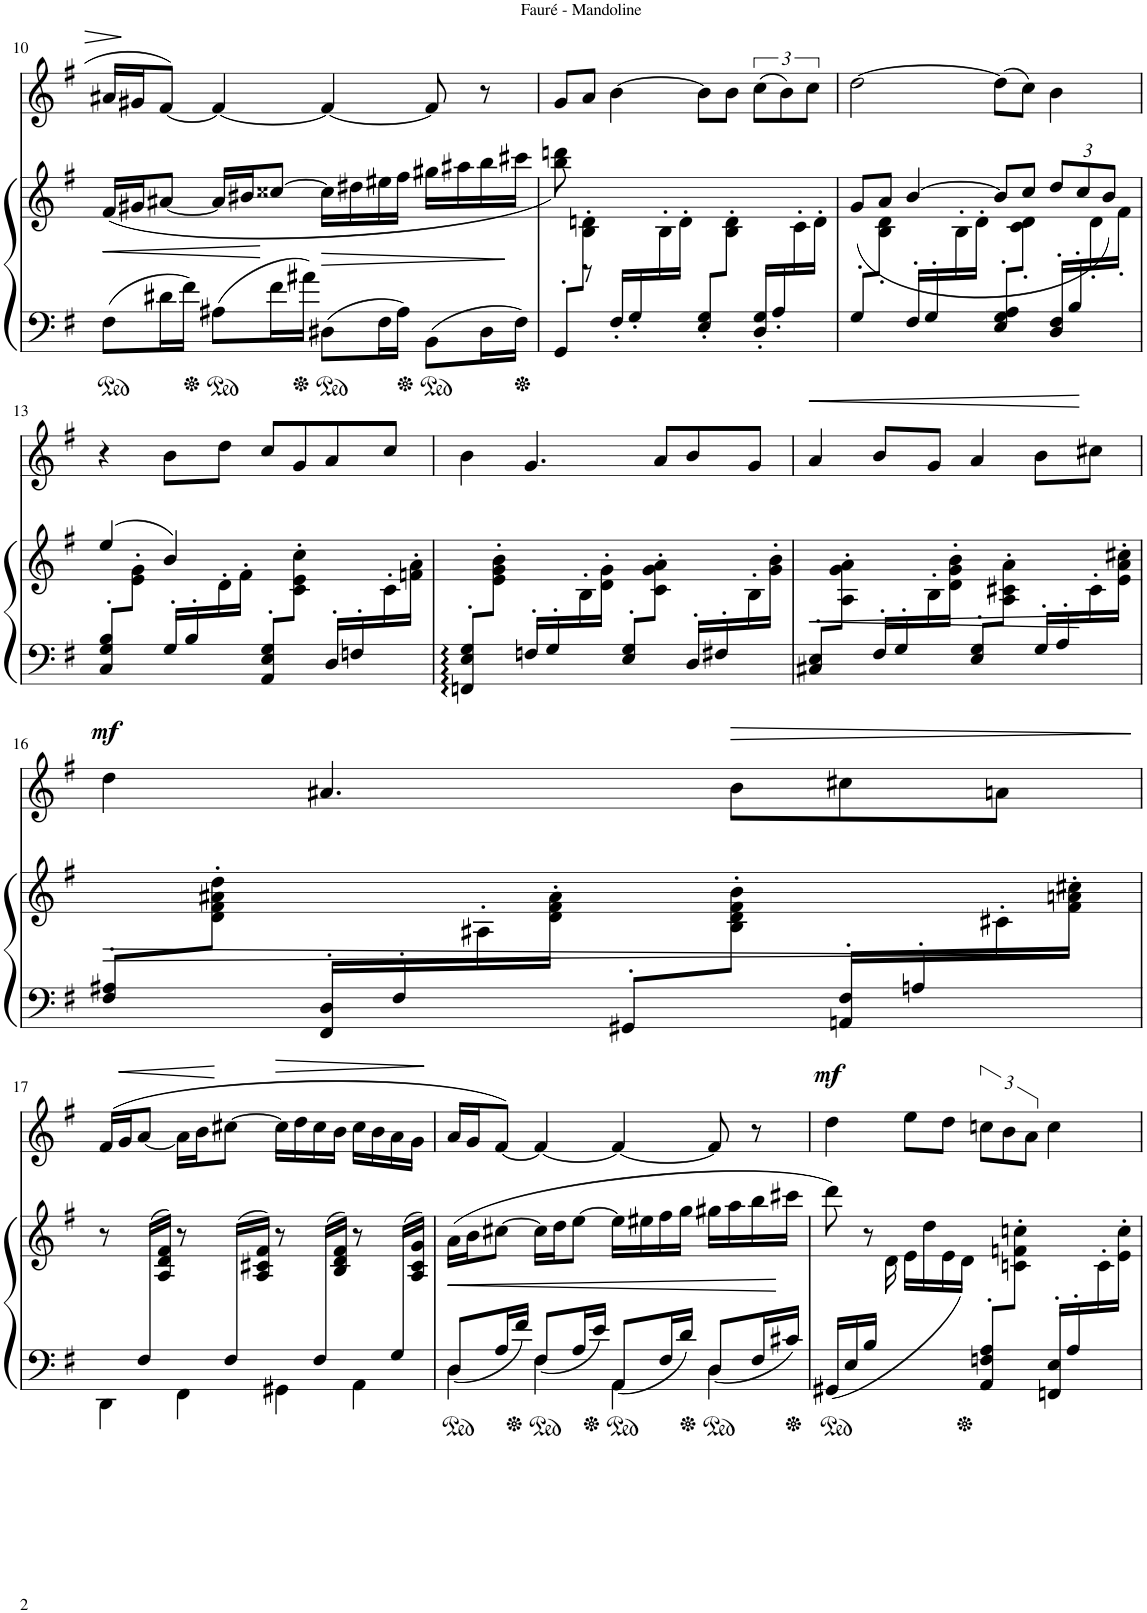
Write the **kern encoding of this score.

**kern	**kern	**dynam	**kern	**dynam
*part2	*part2	*part2	*part1	*part1
*staff3	*staff2	*staff2/3	*staff1	*staff1
*I"Piano	*	*	*I".	*
*I'Pno	*	*	*	*
!!LO:PB:g=z
*clefF4	*clefG2	*	*clefG2	*
*k[f#]	*k[f#]	*	*k[f#]	*
*M4/4	*M4/4	*	*M4/4	*
*met(c)	*met(c)	*	*met(c)	*
=10	=10	=10	=10	=10
!	!	!LO:HP:b	!	!
8F#\L	(16f#/LL	<	16a#X/LL	.
.	16g#X/J	.	16g#X/J	.
16d#X\L	[8a#X/J	.	[8f#/J	.
16f#\JJ	.	.	.	.
8A#X\L	16a#/LL]	.	4f#/_	.
.	16b#X/J	.	.	.
16f#\L	[8cc##X/J	[	.	.
16a#X\JJ	.	.	.	.
!	!	!LO:HP:b	!	!
8D#X\L	16cc##\LL]	>	4f#/_	.
.	16dd#X\	.	.	.
16F#\L	16ee#X\	.	.	.
16A#\JJ	16ff#\JJ	.	.	.
8BB\L	16gg#X\LL	.	8f#/]	.
.	16aa#X\	.	.	.
16D#\L	16bb\	.	8r	.
16F#\JJ	16ccc#X\JJ	]	.	.
=11	=11	=11	=11	=11
*^	*^	*	*	*
8GG'/L	1ryy	8ryy	8bb\ 8dddn\)	.	8g/L	.
8ryy	.	8B\'> 8dn\'>J	8r	.	8a/J	.
16F#'/LL	.	8ryy	2.ryy	.	[4b\	.
16G'/	.	.	.	.	.	.
8ryy	.	16B'>\	.	.	.	.
.	.	16d'>\JJ	.	.	.	.
8E/' 8G/'L	.	8ryy	.	.	8b\L]	.
8ryy	.	8B\'> 8d\'>J	.	.	8b\J	.
16D/' 16G/'LL	.	8ryy	.	.	(12cc\L	.
16A'/	.	.	.	.	.	.
.	.	.	.	.	12b\)	.
8ryy	.	16c'>\	.	.	.	.
.	.	.	.	.	12cc\J	.
.	.	16d'>\JJ	.	.	.	.
=12	=12	=12	=12	=12	=12	=12
8G'/L	1ryy	8ryy	(8g/L	.	[2dd\	.
8ryy	.	8B\'< 8d\'<J	8a/J	.	.	.
16F#'/LL	.	8ryy	[4b/	.	.	.
16G'/	.	.	.	.	.	.
8ryy	.	16B'>\	.	.	.	.
.	.	16d'>\JJ	.	.	.	.
8E/' 8G/' 8A/'L	.	8ryy	8b/L]	.	(8dd\L]	.
8ryy	.	8c\'< 8d\'<J	8cc/J	.	8cc\J)	.
*	*	*	*Xbrackettup	*	*	*
16D/' 16F#/'LL	.	8ryy	12dd/L	.	4b\	.
16B'/	.	.	.	.	.	.
.	.	.	12cc/	.	.	.
8ryy	.	16d'<\	.	.	.	.
.	.	.	12b/J)	.	.	.
.	.	16f#'<\JJ	.	.	.	.
!!LO:LB:g=z
=13	=13	=13	=13	=13	=13	=13
8C/' 8G/' 8B/'L	1ryy	(4ee/	8ryy	.	4r	.
8ryy	.	.	8e\'> 8g\'>J	.	.	.
16G'/LL	.	4b/)	8ryy	.	8b\L	.
16B'/	.	.	.	.	.	.
8ryy	.	.	16d'>\	.	8dd\J	.
.	.	.	16f#'>\JJ	.	.	.
8AA/' 8E/' 8G/'L	.	2ryy	8ryy	.	8cc/L	.
8ryy	.	.	8c\'> 8e\'> 8cc\'>J	.	8g/	.
16D'/LL	.	.	8ryy	.	8a/	.
16Fn'/	.	.	.	.	.	.
8ryy	.	.	16c'>\	.	8cc/J	.
.	.	.	16fn\'> 16a\'>JJ	.	.	.
*	*	*v	*v	*	*	*
=14	=14	=14	=14	=14	=14
8FFn/'> 8E/'> 8G/'>L	1ryy	8ryy	.	4b\	.
8ryy	.	8e\'> 8g\'> 8b\'>J	.	.	.
16Fn'>/LL	.	8ryy	.	4.g/	.
16G'>/	.	.	.	.	.
8ryy	.	16B'>\	.	.	.
.	.	16d\'> 16g\'>JJ	.	.	.
8E/'> 8G/'>L	.	8ryy	.	.	.
8ryy	.	8c\'> 8g\'> 8a\'>J	.	8a/L	.
16D'>/LL	.	8ryy	.	8b/	.
16F#X'>/	.	.	.	.	.
8ryy	.	16B'>\	.	8g/J	.
.	.	16g\'> 16b\'>JJ	.	.	.
=15	=15	=15	=15	=15	=15
!	!	!	!	!	!LO:HP:b
8C#X/'> 8E/'>L	1ryy	8ryy	.	4a/	<
8ryy	.	8A\'> 8g\'> 8a\'>J	.	.	.
16F#'>/LL	.	8ryy	.	8b/L	.
16G'>/	.	.	.	.	.
8ryy	.	16B'>\	.	8g/J	.
.	.	16d\'> 16g\'> 16b\'>JJ	.	.	.
8E/'> 8G/'>L	.	8ryy	.	4a/	.
8ryy	.	8A\'> 8c#X\'> 8a\'>J	.	.	.
16G'>/LL	.	8ryy	.	8b\L	.
16A'>/	.	.	.	.	.
8ryy	.	16c#'>\	.	8cc#X\J	[
.	.	16e\'> 16a\'> 16cc#X\'>JJ	.	.	.
!!LO:LB:g=z
=16	=16	=16	=16	=16	=16
!	!	!	!LO:HP:b=2	!	!LO:DY:a
8F#/'> 8A#X/'>L	1ryy	8ryy	>	4dd\	mf
8ryy	.	8d\'> 8f#\'> 8a#X\'> 8dd\'>J	.	.	.
16FF#/'> 16D/'>LL	.	8ryy	.	4.a#X/	.
16F#'>/	.	.	.	.	.
8ryy	.	16A#X'>\	.	.	.
.	.	16d\'> 16f#\'> 16a#\'>JJ	.	.	.
8GG#X'>/L	.	8ryy	.	.	.
!	!	!	!	!	!LO:HP:b
8ryy	.	8B\'> 8d\'> 8f#\'> 8b\'>J	.	8b\L	>
16AAn/'> 16F#/'>LL	.	8ryy	.	8cc#X\	.
16An'>/	.	.	.	.	.
8ryy	.	16c#X'>\	.	8an\J	.
.	.	16f#\'> 16an\'> 16cc#X\'>JJ	]	.	.
*v	*v	*	*	*	*
.	.	.	.	]
!!LO:LB:g=z
=17	=17	=17	=17	=17
*^	*	*	*	*
8ryy	4DD\	8r	.	(16f#/LL	.
!	!	!	!	!	!LO:HP:b
.	.	.	.	16g/J	<
(16F#/LL	.	16ryy	.	[<8a/J	.
8.ryy	.	16A/ 16d/ 16f#/JJ)	.	.	.
.	4FF#\	8r	.	16a\LL]	.
.	.	.	.	16b\J	.
(16F#/LL	.	16ryy	.	[8cc#X\J	[
8.ryy	.	16A/ 16c#X/ 16f#/JJ)	.	.	.
!	!	!	!	!	!LO:HP:b
.	4GG#X\	8r	.	16cc#\LL]	>
.	.	.	.	16dd\	.
(16F#/LL	.	16ryy	.	16cc#\	.
8.ryy	.	16B/ 16d/ 16f#/JJ)	.	16b\JJ	.
.	4AA\	8r	.	16cc#\LL	.
.	.	.	.	16b\	.
(16G/LL	.	16ryy	.	16a\	.
16ryy	.	16A/ 16c#/ 16g/JJ)	.	16g\JJ	.
*v	*v	*	*	*	*
.	.	.	.	]
=18	=18	=18	=18	=18
*^	*	*	*	*
!	!	!	!LO:HP:b	!	!
8D/L	4D\	(16a\LL	<	16a/LL	.
.	.	16b\J	.	16g/J	.
16A/L	.	[8cc#X\J	.	[8f#/J)	.
16f#/JJ	.	.	.	.	.
8F#/L	4F#\	16cc#\LL]	.	4f#/_	.
.	.	16dd\J	.	.	.
16A/L	.	[8ee\J	.	.	.
16e/JJ	.	.	.	.	.
8AA/L	4AA\	16ee\LL]	.	4f#/_	.
.	.	16ee#X\	.	.	.
16F#/L	.	16ff#\	.	.	.
16d/JJ	.	16gg\JJ	.	.	.
8D/L	4D\	16gg#X\LL	.	8f#/]	.
.	.	16aa\	.	.	.
16F#/L	.	16bb\	.	8r	.
16c#X/JJ	.	16ccc#X\JJ	[	.	.
=19	=19	=19	=19	=19	=19
*ped	*	*	*	*	*
*	*	*^	*	*	*
!	!	!	!	!	!	!LO:DY:a
2ryy	(<16GG#X/LL	8ddd\)	8.ryy	.	4dd\	mf
.	16E/	.	.	.	.	.
.	16B/JJ	8r	.	.	.	.
.	16ryy	.	16d\	.	.	.
*v	*v	*	*	*	*	*
.	4ryy	16e\LL	.	8ee\L	.
.	.	16dd\	.	.	.
.	.	16e\	.	8dd\J	.
.	.	16d\JJ)	.	.	.
*^	*	*	*	*	*
*	*	*Xped	*	*	*	*
8AA/'> 8Fn/'> 8A/'>L	2ryy	8ryy	2ryy	.	12ccn\L	.
.	.	.	.	.	12b\	.
8ryy	.	8cn\'> 8fn\'> 8ccn\'>J	.	.	.	.
.	.	.	.	.	12a\J	.
16FFn/'> 16E/'>LL	.	8ryy	.	.	4cc\	.
16A'>/	.	.	.	.	.	.
8ryy	.	16c'>\	.	.	.	.
.	.	16e\'> 16cc\'>JJ	.	.	.	.
*v	*v	*	*	*	*	*
*	*v	*v	*	*	*
=	=	=	=	=
*-	*-	*-	*-	*-
